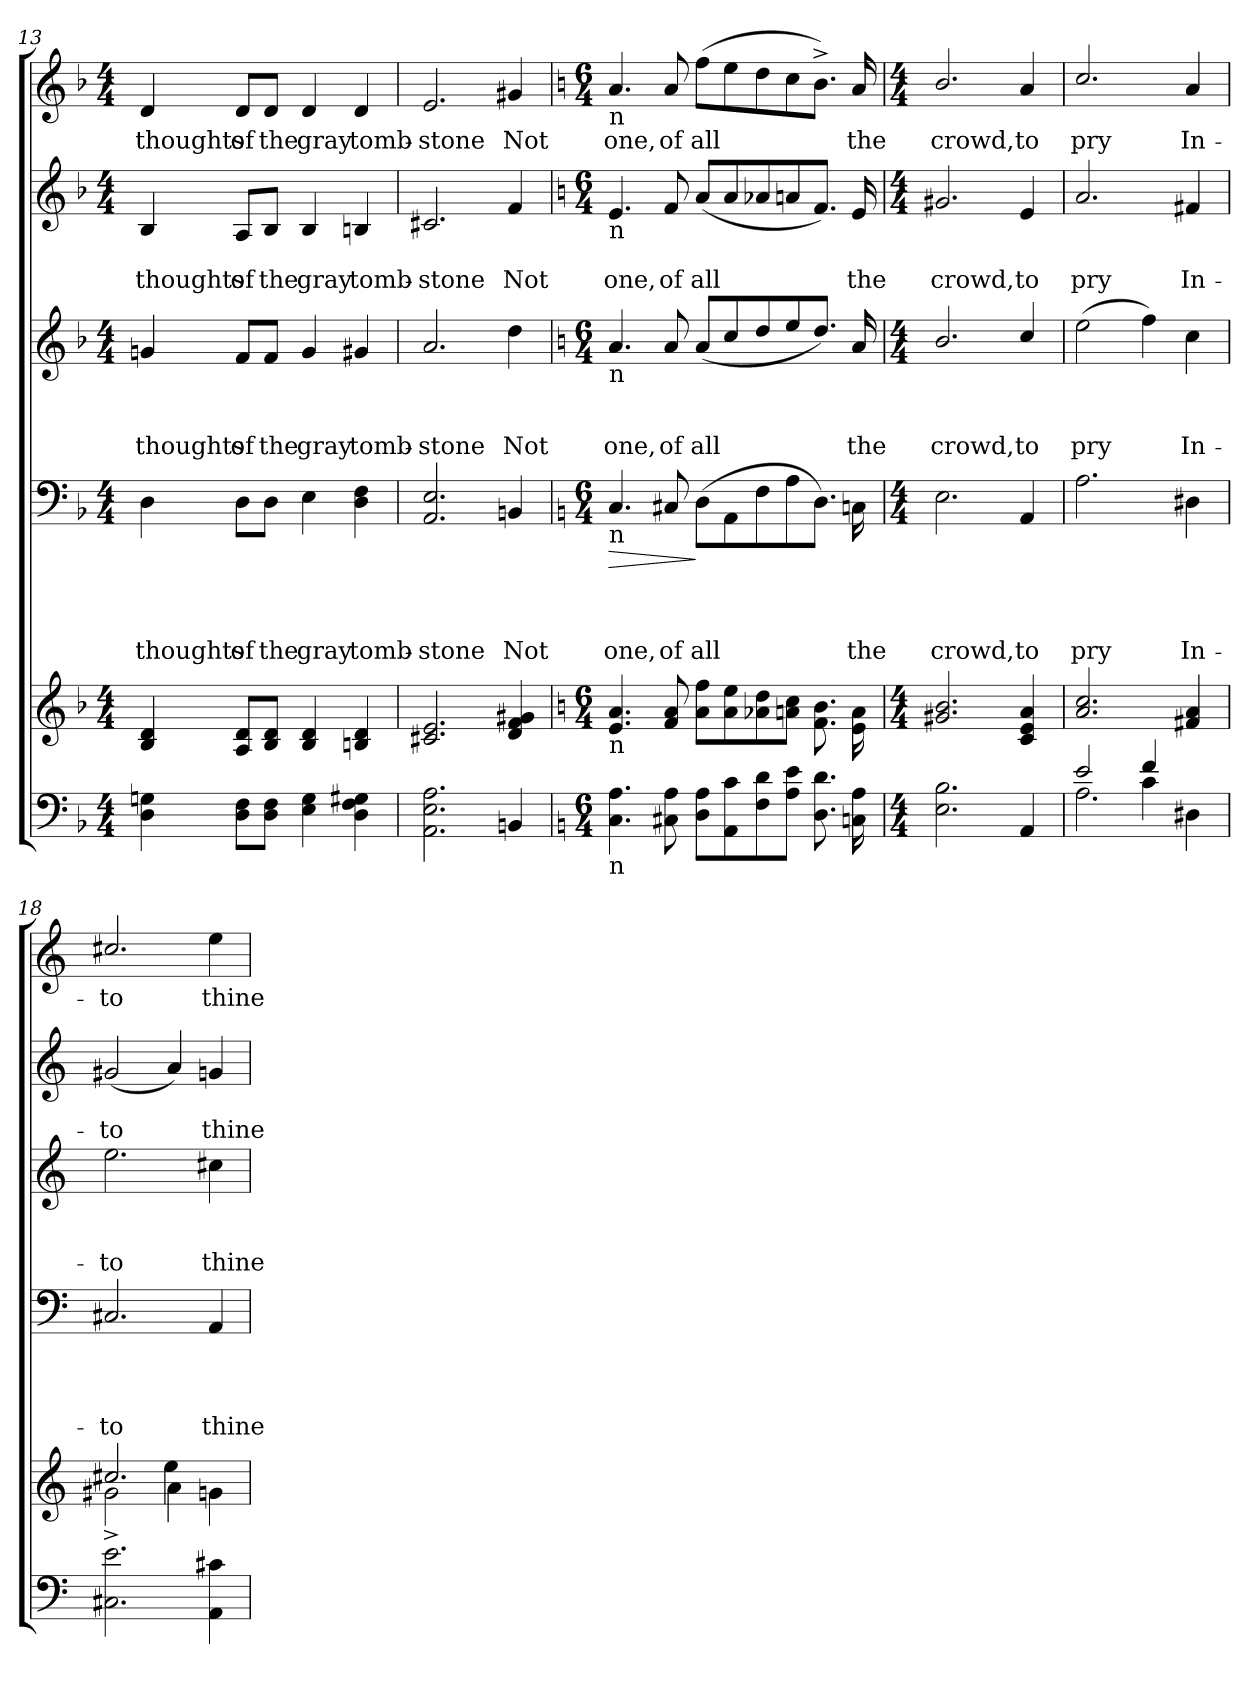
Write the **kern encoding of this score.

**kern	**kern	**kern	**text	**text	**text	**text	**dynam	**kern	**text	**text	**text	**kern	**text	**text	**kern	**text
*part5	*part5	*part4	*part4	*part4	*part4	*part4	*part4	*part3	*part3	*part3	*part3	*part2	*part2	*part2	*part1	*part1
*staff6	*staff5	*staff4	*staff4	*staff4	*staff4	*staff4	*staff4	*staff3	*staff3	*staff3	*staff3	*staff2	*staff2	*staff2	*staff1	*staff1
*clefF4	*clefG2	*clefF4	*	*	*	*	*	*clefG2	*	*	*	*clefG2	*	*	*clefG2	*
*k[b-]	*k[b-]	*k[b-]	*	*	*	*	*	*k[b-]	*	*	*	*k[b-]	*	*	*k[b-]	*
*F:	*F:	*F:	*	*	*	*	*	*F:	*	*	*	*F:	*	*	*F:	*
*M4/4	*M4/4	*M4/4	*	*	*	*	*	*M4/4	*	*	*	*M4/4	*	*	*M4/4	*
=13	=13	=13	=13	=13	=13	=13	=13	=13	=13	=13	=13	=13	=13	=13	=13	=13
!	!	!	!	!	!	!LO:LY:b	!	!	!	!	!LO:LY:b	!	!	!LO:LY:a	!	!LO:LY:b
4D\ 4Gni\	4B-/ 4d/	4D\	.	.	.	thoughts	.	4gni/	.	.	thoughts	4B-/	.	thoughts	4d/	thoughts
!	!	!	!	!	!	!LO:LY:b	!	!	!	!	!LO:LY:b	!	!	!LO:LY:a	!	!LO:LY:b
8D\ 8F\L	8A/ 8d/L	8D\L	.	.	.	of	.	8f/L	.	.	of	8A/L	.	of	8d/L	of
!	!	!	!	!	!	!LO:LY:b	!	!	!	!	!LO:LY:b	!	!	!LO:LY:a	!	!LO:LY:b
8D\ 8F\J	8B-/ 8d/J	8D\J	.	.	.	the	.	8f/J	.	.	the	8B-/J	.	the	8d/J	the
!	!	!	!	!	!	!LO:LY:b	!	!	!	!	!LO:LY:b	!	!	!LO:LY:a	!	!LO:LY:b
4E\ 4G\	4B-/ 4d/	4E\	.	.	.	gray	.	4g/	.	.	gray	4B-/	.	gray	4d/	gray
!	!	!	!	!	!	!LO:LY:b	!	!	!	!	!LO:LY:b	!	!	!LO:LY:a	!	!LO:LY:b
4D\ 4F\ 4G#X\	4Bn/ 4d/	4D\ 4F\	.	.	.	tomb-	.	4g#X/	.	.	tomb-	4Bn/	.	tomb-	4d/	tomb-
=14	=14	=14	=14	=14	=14	=14	=14	=14	=14	=14	=14	=14	=14	=14	=14	=14
!	!	!	!	!	!	!LO:LY:b	!	!	!	!	!LO:LY:b	!	!	!LO:LY:a	!	!LO:LY:b
2.AA\ 2.E\ 2.A\	2.c#X/ 2.e/	2.AA/ 2.E/	.	.	.	-stone	.	2.a/	.	.	-stone	2.c#X/	.	-stone	2.e/	-stone
!	!	!	!	!	!	!LO:LY:b	!	!	!	!	!LO:LY:b	!	!	!LO:LY:a	!	!LO:LY:b
4BBn/	4d/ 4f/ 4g#X/	4BBn/	.	.	.	Not	.	4dd\	.	.	Not	4f/	.	Not	4g#X/	Not
!!LO:LB:g=z
=15	=15	=15	=15	=15	=15	=15	=15	=15	=15	=15	=15	=15	=15	=15	=15	=15
*k[]	*k[]	*k[]	*	*	*	*	*	*k[]	*	*	*	*k[]	*	*	*k[]	*
*C:	*C:	*C:	*	*	*	*	*	*C:	*	*	*	*C:	*	*	*C:	*
*M6/4	*M6/4	*M6/4	*	*	*	*	*	*M6/4	*	*	*	*M6/4	*	*	*M6/4	*
!	!	!	!	!	!	!	!	!	!	!	!	!	!	!	!LO:TX:b:t=n	!
!	!	!	!	!	!	!	!	!	!	!	!	!LO:TX:b:t=n	!	!	!	!
!	!	!	!	!	!	!	!	!LO:TX:b:t=n	!	!	!	!	!	!	!	!
!	!	!LO:TX:b:t=n	!	!	!	!	!	!	!	!	!	!	!	!	!	!
!	!LO:TX:b:t=n	!	!	!	!	!	!	!	!	!	!	!	!	!	!	!
!LO:TX:b:t=n	!	!	!	!	!	!	!	!	!	!	!	!	!	!	!	!
!	!	!	!	!	!	!LO:LY:b	!LO:HP:b	!	!	!	!LO:LY:b	!	!	!LO:LY:a	!	!LO:LY:b
4.C\ 4.A\	4.e/ 4.a/	4.C/	.	.	.	one,	>	4.a/	.	.	one,	4.e/	.	one,	4.a/	one,
!	!	!	!	!	!	!LO:LY:b	!	!	!	!	!LO:LY:b	!	!	!LO:LY:a	!	!LO:LY:b
8C#X\ 8A\	8f/ 8a/	8C#X/	.	.	.	of	.	8a/	.	.	of	8f/	.	of	8a/	of
!	!	!	!	!	!	!LO:LY:b	!	!	!	!	!LO:LY:b	!	!	!LO:LY:a	!	!LO:LY:b
8D\ 8A\L	8a\ 8ff\L	(>8D\L	.	.	.	all	]	(<8a/L	.	.	all	(<8a/L	.	all	(>8ff\L	all
8AA\ 8c\	8a\ 8ee\	8AA\	.	.	.	.	.	8cc/	.	.	.	8a/	.	.	8ee\	.
8F\ 8d\	8a-X\ 8dd\	8F\	.	.	.	.	.	8dd/	.	.	.	8a-X/	.	.	8dd\	.
8A\ 8e\J	8an\ 8cc\J	8A\	.	.	.	.	.	8ee/	.	.	.	8an/	.	.	8cc\	.
8.D\ 8.d\	8.f\ 8.b\	8.D\J)	.	.	.	.	.	8.dd/J)	.	.	.	8.f/J)	.	.	8.b^>\J)	.
!	!	!	!	!	!	!LO:LY:b	!	!	!	!	!LO:LY:b	!	!	!LO:LY:a	!	!LO:LY:b
16Cn\ 16A\	16e\ 16a\	16Cn\	.	.	.	the	.	16a/	.	.	the	16e/	.	the	16a/	the
=16	=16	=16	=16	=16	=16	=16	=16	=16	=16	=16	=16	=16	=16	=16	=16	=16
*M4/4	*M4/4	*M4/4	*	*	*	*	*	*M4/4	*	*	*	*M4/4	*	*	*M4/4	*
!	!	!	!	!	!	!LO:LY:b	!	!	!	!	!LO:LY:b	!	!	!LO:LY:a	!	!LO:LY:b
2.E\ 2.B\	2.g#X/ 2.b/	2.E\	.	.	.	crowd,	.	2.b/	.	.	crowd,	2.g#X/	.	crowd,	2.b/	crowd,
!	!	!	!	!	!	!LO:LY:b	!	!	!	!	!LO:LY:b	!	!	!LO:LY:a	!	!LO:LY:b
4AA/	4c/ 4e/ 4a/	4AA/	.	.	.	to	.	4cc/	.	.	to	4e/	.	to	4a/	to
=17	=17	=17	=17	=17	=17	=17	=17	=17	=17	=17	=17	=17	=17	=17	=17	=17
*^	*	*	*	*	*	*	*	*	*	*	*	*	*	*	*	*
*	*^	*	*	*	*	*	*	*	*	*	*	*	*	*	*	*	*
!	!	!	!	!	!	!	!	!LO:LY:b	!	!	!	!	!LO:LY:b	!	!	!LO:LY:a	!	!LO:LY:b
2.A\	2e/	2ryy	2.a/ 2.cc/	2.A\	.	.	.	pry	.	(>2ee\	.	.	pry	2.a/	.	pry	2.cc/	pry
.	4f/	4c\	.	.	.	.	.	.	.	4ff\)	.	.	.	.	.	.	.	.
!	!	!	!	!	!	!	!	!LO:LY:b	!	!	!	!	!LO:LY:b	!	!	!LO:LY:a	!	!LO:LY:b
4ryy	4D#X\	4ryy	4f#X/ 4a/	4D#X\	.	.	.	In-	.	4cc\	.	.	In-	4f#X/	.	In-	4a/	In-
=18	=18	=18	=18	=18	=18	=18	=18	=18	=18	=18	=18	=18	=18	=18	=18	=18	=18	=18
*	*	*	*^	*	*	*	*	*	*	*	*	*	*	*	*	*	*	*
*	*	*	*	*^	*	*	*	*	*	*	*	*	*	*	*	*	*	*	*
!	!	!	!	!	!	!	!	!	!	!LO:LY:b	!	!	!	!	!LO:LY:b	!	!	!LO:LY:a	!	!LO:LY:b
*v	*v	*v	*	*	*	*	*	*	*	*	*	*	*	*	*	*	*	*	*	*
2.C#X\ 2.e\	2.cc#X/	2g#X^<\	2ryy	2.C#X/	.	.	.	-to	.	2.ee\	.	.	-to	(<2g#X/	.	-to	2.cc#X/	-to
.	.	4a\	4ee\	.	.	.	.	.	.	.	.	.	.	4a/)	.	.	.	.
!	!	!	!	!	!	!	!	!LO:LY:b	!	!	!	!	!LO:LY:b	!	!	!LO:LY:a	!	!LO:LY:b
4AA\ 4c#X\	4ryy	4gn\	4ryy	4AA/	.	.	.	thine	.	4cc#X\	.	.	thine	4gn/	.	thine	4ee\	thine
*	*v	*v	*v	*	*	*	*	*	*	*	*	*	*	*	*	*	*	*
=	=	=	=	=	=	=	=	=	=	=	=	=	=	=	=	=
*-	*-	*-	*-	*-	*-	*-	*-	*-	*-	*-	*-	*-	*-	*-	*-	*-
